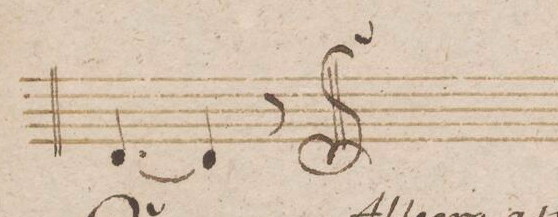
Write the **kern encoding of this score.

**kern	**dynam
*I"Fagotto Imo	*
*clefF4	*
*k[b-]	*
*M6/8	*
[4.FF/	.
4FF/]	.
8r	.
==	==
*-	*-
